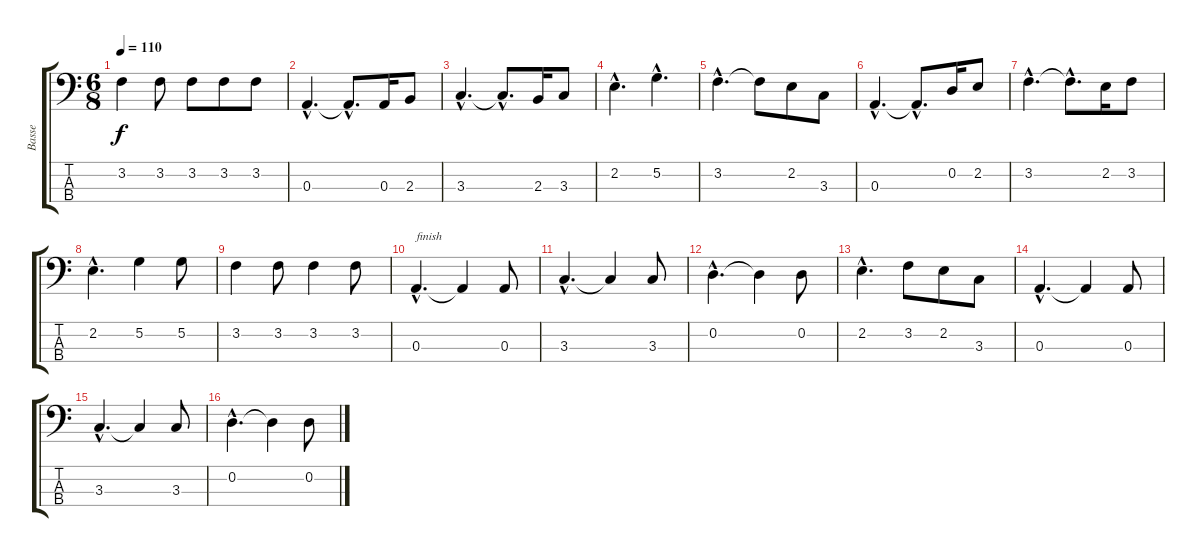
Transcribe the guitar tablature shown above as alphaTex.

\track ("Basse" "Basse") {instrument electricbassfinger}
\staff {score tabs}
\tuning (G2 D2 A1 E1) {hide}
\ts (6 8)
\tempo 110
\clef f4
\ks c
3.2.4{dy f} 3.2.8 3.2.8 3.2.8 3.2.8 |
0.3{hac}.4{d} 0.3{hac t}.8{d} 0.3.16 2.3.8 |
3.3{hac}.4{d} 3.3{hac t}.8{d} 2.3.16 3.3.8 |
2.2{hac}.4{d} 5.2{hac}.4{d} |
3.2{hac}.4{d} 3.2{t}.8 2.2.8 3.3.8 |
0.3{hac}.4{d} 0.3{hac t}.8{d} 0.2.16 2.2.8 |
3.2{hac}.4{d} 3.2{hac t}.8{d} 2.2.16 3.2.8 |
2.2{hac}.4{d} 5.2.4 5.2.8 |
3.2.4 3.2.8 3.2.4 3.2.8 |
0.3{hac}.4{d txt "finish"} 0.3{t}.4 0.3.8 |
3.3{hac}.4{d} 3.3{t}.4 3.3.8 |
0.2{hac}.4{d} 0.2{t}.4 0.2.8 |
2.2{hac}.4{d} 3.2.8 2.2.8 3.3.8 |
0.3{hac}.4{d} 0.3{t}.4 0.3.8 |
3.3{hac}.4{d} 3.3{t}.4 3.3.8 |
0.2{hac}.4{d} 0.2{t}.4 0.2{ss}.8
